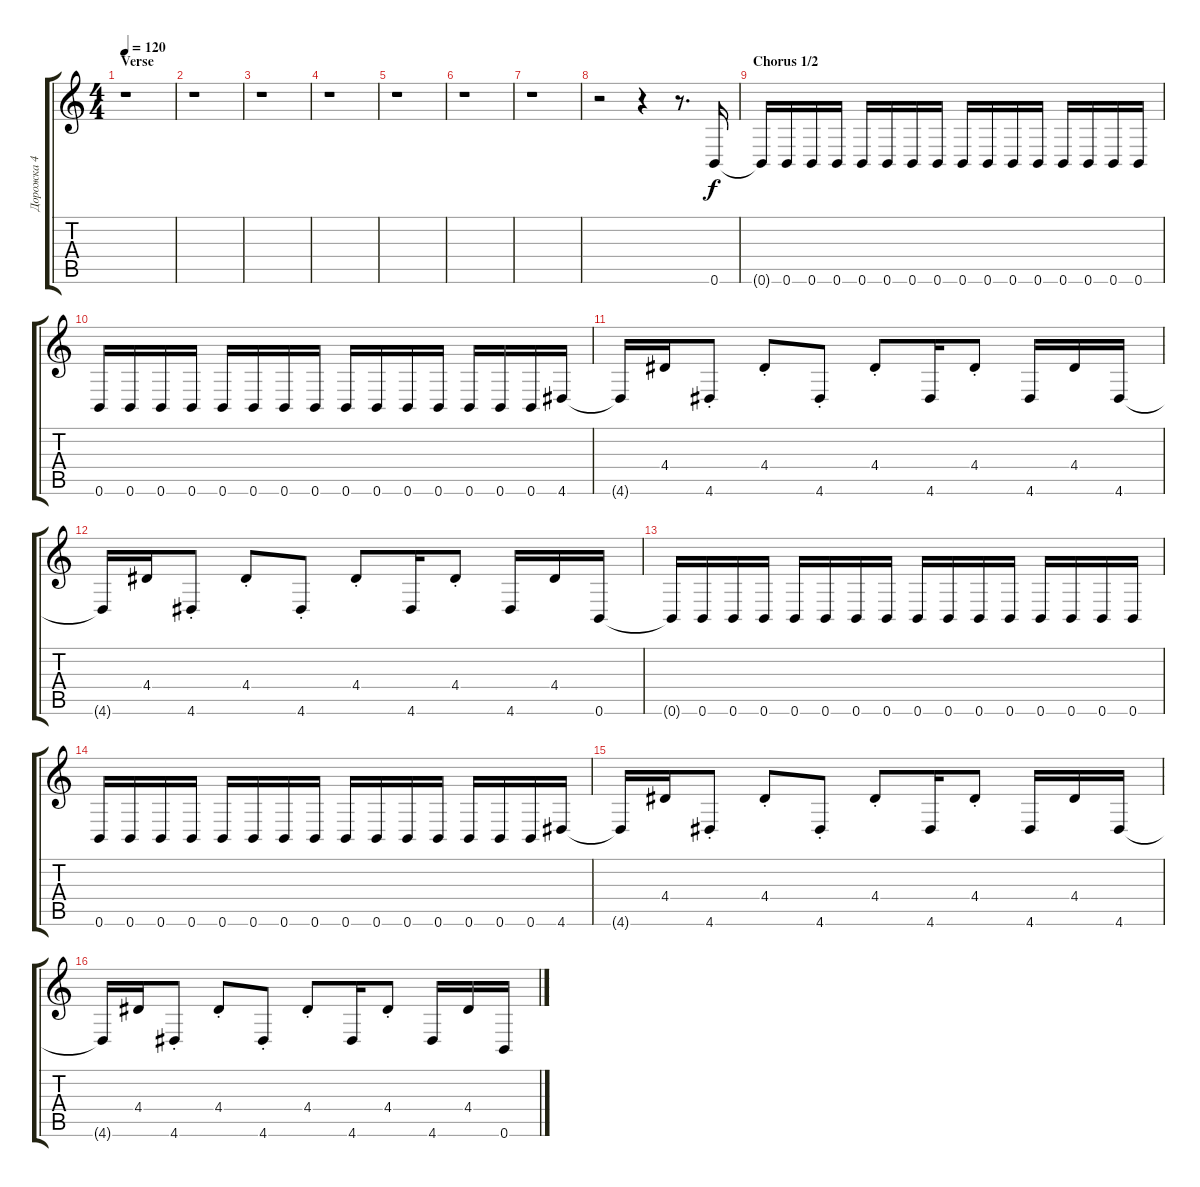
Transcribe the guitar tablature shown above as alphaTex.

\track ("Дорожка 4" "Дорожка 4") {instrument overdrivenguitar}
\staff {score tabs}
\tuning (Db4 Ab3 E3 B2 Gb2 B1) {hide}
\ts (4 4)
\section ("" "Verse")
\tempo 120
\clef g2
\ks c
r.1{dy f} |
r.1 |
r.1 |
r.1 |
r.1 |
r.1 |
r.1 |
r.2 r.4 r.8{d} 0.6.16 |
\section ("" "Chorus 1/2")
0.6{t}.16 0.6.16 0.6.16 0.6.16 0.6.16 0.6.16 0.6.16 0.6.16 0.6.16 0.6.16 0.6.16 0.6.16 0.6.16 0.6.16 0.6.16 0.6.16 |
0.6.16 0.6.16 0.6.16 0.6.16 0.6.16 0.6.16 0.6.16 0.6.16 0.6.16 0.6.16 0.6.16 0.6.16 0.6.16 0.6.16 0.6.16 4.6.16 |
4.6{t}.16 4.4.16 4.6{st}.8 4.4{st}.8 4.6{st}.8 4.4{st}.8 4.6.16 4.4{st}.8 4.6.16 4.4.16 4.6.16 |
4.6{t}.16 4.4.16 4.6{st}.8 4.4{st}.8 4.6{st}.8 4.4{st}.8 4.6.16 4.4{st}.8 4.6.16 4.4.16 0.6.16 |
0.6{t}.16 0.6.16 0.6.16 0.6.16 0.6.16 0.6.16 0.6.16 0.6.16 0.6.16 0.6.16 0.6.16 0.6.16 0.6.16 0.6.16 0.6.16 0.6.16 |
0.6.16 0.6.16 0.6.16 0.6.16 0.6.16 0.6.16 0.6.16 0.6.16 0.6.16 0.6.16 0.6.16 0.6.16 0.6.16 0.6.16 0.6.16 4.6.16 |
4.6{t}.16 4.4.16 4.6{st}.8 4.4{st}.8 4.6{st}.8 4.4{st}.8 4.6.16 4.4{st}.8 4.6.16 4.4.16 4.6.16 |
4.6{t}.16 4.4.16 4.6{st}.8 4.4{st}.8 4.6{st}.8 4.4{st}.8 4.6.16 4.4{st}.8 4.6.16 4.4.16 0.6.16
